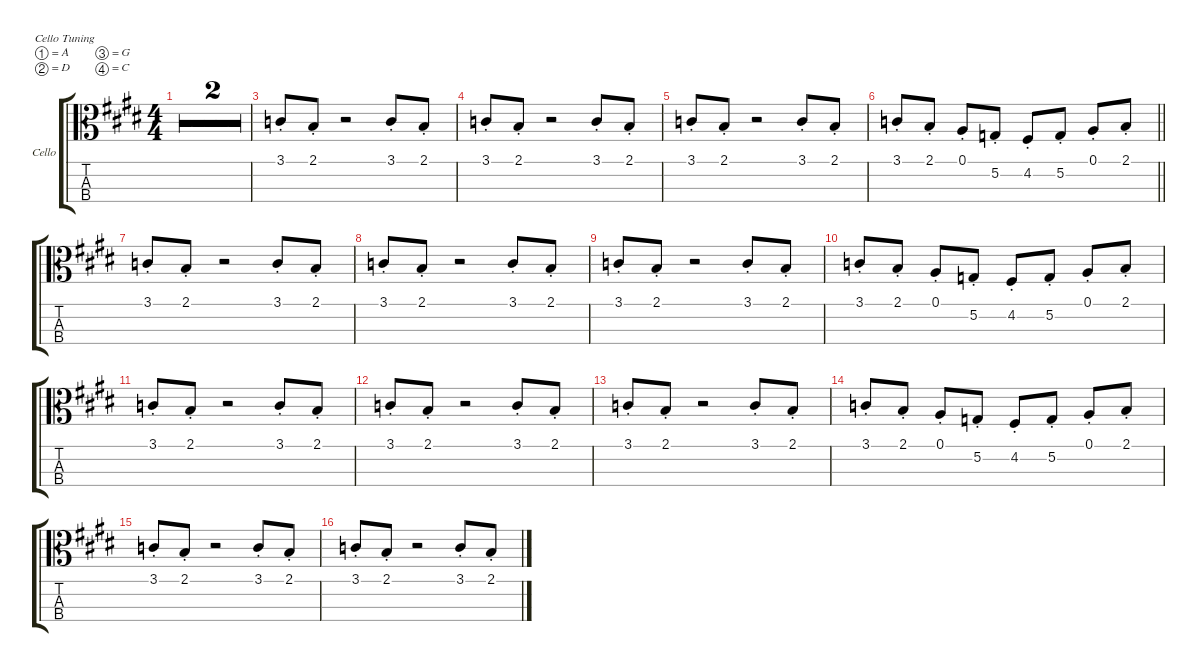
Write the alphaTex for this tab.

\defaultSystemsLayout 4
\hideDynamics
\bracketExtendMode groupsimilarinstruments
\firstSystemTrackNameOrientation horizontal
\otherSystemsTrackNameOrientation horizontal
\track ("Cello" "Cello") {multiBarRest instrument cello}
\staff {score tabs}
\tuning (A3 D3 G2 C2)
\ts (4 4)
\tempo
180.318
\accidentals auto
\clef c3
\ottava regular
\simile none
\ks e
r.1{dy ff} |
\barLineRight lightlight
r.1 |
3.1{st}.8 2.1{st}.8 r.2 3.1{st}.8 2.1{st}.8 |
3.1{st}.8 2.1{st}.8 r.2 3.1{st}.8 2.1{st}.8 |
3.1{st}.8 2.1{st}.8 r.2 3.1{st}.8 2.1{st}.8 |
\barLineRight lightlight
3.1{st}.8 2.1{st}.8 0.1{st}.8 5.2{st}.8 4.2{st}.8 5.2{st}.8 0.1{st}.8 2.1{st}.8 |
3.1{st}.8 2.1{st}.8 r.2 3.1{st}.8 2.1{st}.8 |
3.1{st}.8 2.1{st}.8 r.2 3.1{st}.8 2.1{st}.8 |
3.1{st}.8 2.1{st}.8 r.2 3.1{st}.8 2.1{st}.8 |
3.1{st}.8 2.1{st}.8 0.1{st}.8 5.2{st}.8 4.2{st}.8 5.2{st}.8 0.1{st}.8 2.1{st}.8 |
3.1{st}.8 2.1{st}.8 r.2 3.1{st}.8 2.1{st}.8 |
3.1{st}.8 2.1{st}.8 r.2 3.1{st}.8 2.1{st}.8 |
3.1{st}.8 2.1{st}.8 r.2 3.1{st}.8 2.1{st}.8 |
3.1{st}.8 2.1{st}.8 0.1{st}.8 5.2{st}.8 4.2{st}.8 5.2{st}.8 0.1{st}.8 2.1{st}.8 |
3.1{st}.8 2.1{st}.8 r.2 3.1{st}.8 2.1{st}.8 |
3.1{st}.8 2.1{st}.8 r.2 3.1{st}.8 2.1{st}.8
